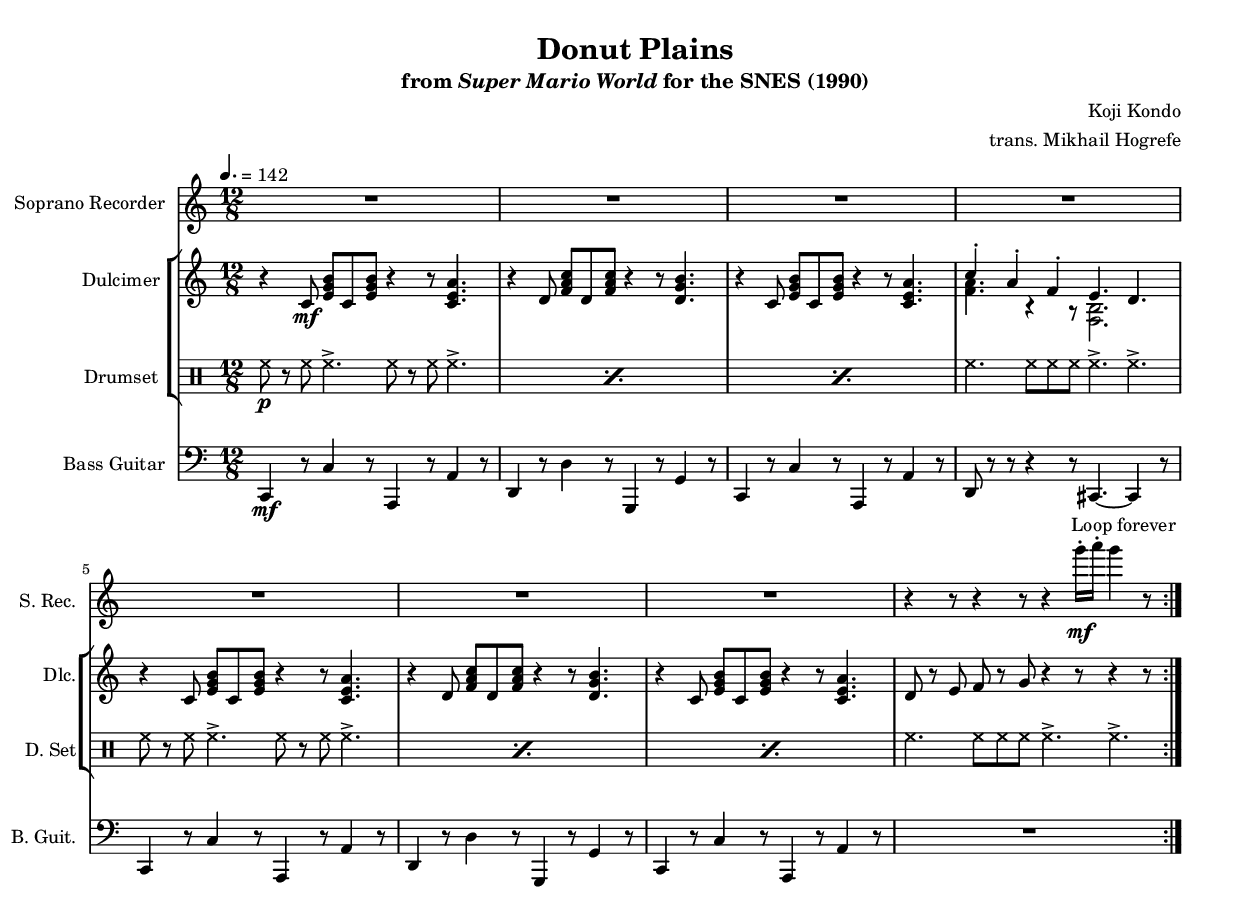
\version "2.24.3"
#(set-global-staff-size 16)

\paper {
  left-margin = 0.6\in
}

\book {
    \header {
        title = "Donut Plains"
        subtitle = \markup { "from" {\italic "Super Mario World"} "for the SNES (1990)" }
        composer = "Koji Kondo"
        arranger = "trans. Mikhail Hogrefe"
    }

    \score {
        {
            <<
                \new Staff \relative c'''' {                 
                    \set Staff.instrumentName = "Soprano Recorder"
                    \set Staff.shortInstrumentName = "S. Rec."  
\key c \major
\time 12/8
\tempo 4. = 142
                        \repeat volta 2 {
R1.*7
r4 r8 r4 r8 r4 g16-.\mf a-. g4 r8 |
                        }
\once \override Score.RehearsalMark.self-alignment-X = #RIGHT
\mark \markup { \fontsize #-2 "Loop forever" }
                }

                \new StaffGroup <<
                    \new Staff \relative c' {                 
                        \set Staff.instrumentName = "Dulcimer"
                        \set Staff.shortInstrumentName = "Dlc."  
\key c \major
r4 c8\mf <e g b> c <e g b> r4 r8 <c e a>4. |
r4 d8 <f a c> d <f a c> r4 r8 <d g b>4. |
r4 c8 <e g b> c <e g b> r4 r8 <c e a>4. |
<<{c'4-. a-. f-. e4. d}\\{<f a>4. r4 r8 <f, b>2.}>> |
r4 c'8 <e g b> c <e g b> r4 r8 <c e a>4. |
r4 d8 <f a c> d <f a c> r4 r8 <d g b>4. |
r4 c8 <e g b> c <e g b> r4 r8 <c e a>4. |
d8 r e f r g r4 r8 r4 r8 |
                    }

                    \new DrumStaff {
                        \drummode {
                            \set Staff.instrumentName="Drumset"
                            \set Staff.shortInstrumentName="D. Set"
\repeat percent 3 { hh8\p r hh hh4.-> hh8 r hh hh4.-> | }
hh4. hh8 hh hh hh4.-> hh-> |
\repeat percent 3 { hh8 r hh hh4.-> hh8 r hh hh4.-> | }
hh4. hh8 hh hh hh4.-> hh-> |
                        }
                    }
                >>

                \new Staff \relative c, {                 
                    \set Staff.instrumentName = "Bass Guitar"
                    \set Staff.shortInstrumentName = "B. Guit."  
\key c \major
\clef bass
c4\mf r8 c'4 r8 a,4 r8 a'4 r8 |
d,4 r8 d'4 r8 g,,4 r8 g'4 r8 |
c,4 r8 c'4 r8 a,4 r8 a'4 r8 |
d,8 r r r4 r8 cis4. ~ cis4 r8 |
c4 r8 c'4 r8 a,4 r8 a'4 r8 |
d,4 r8 d'4 r8 g,,4 r8 g'4 r8 |
c,4 r8 c'4 r8 a,4 r8 a'4 r8 |
R1. |
                }
            >>
        }
        \layout {
            \context {
                \Staff
                \RemoveEmptyStaves
            }
            \context {
                \DrumStaff
                \RemoveEmptyStaves
            }
        }
    }
}
